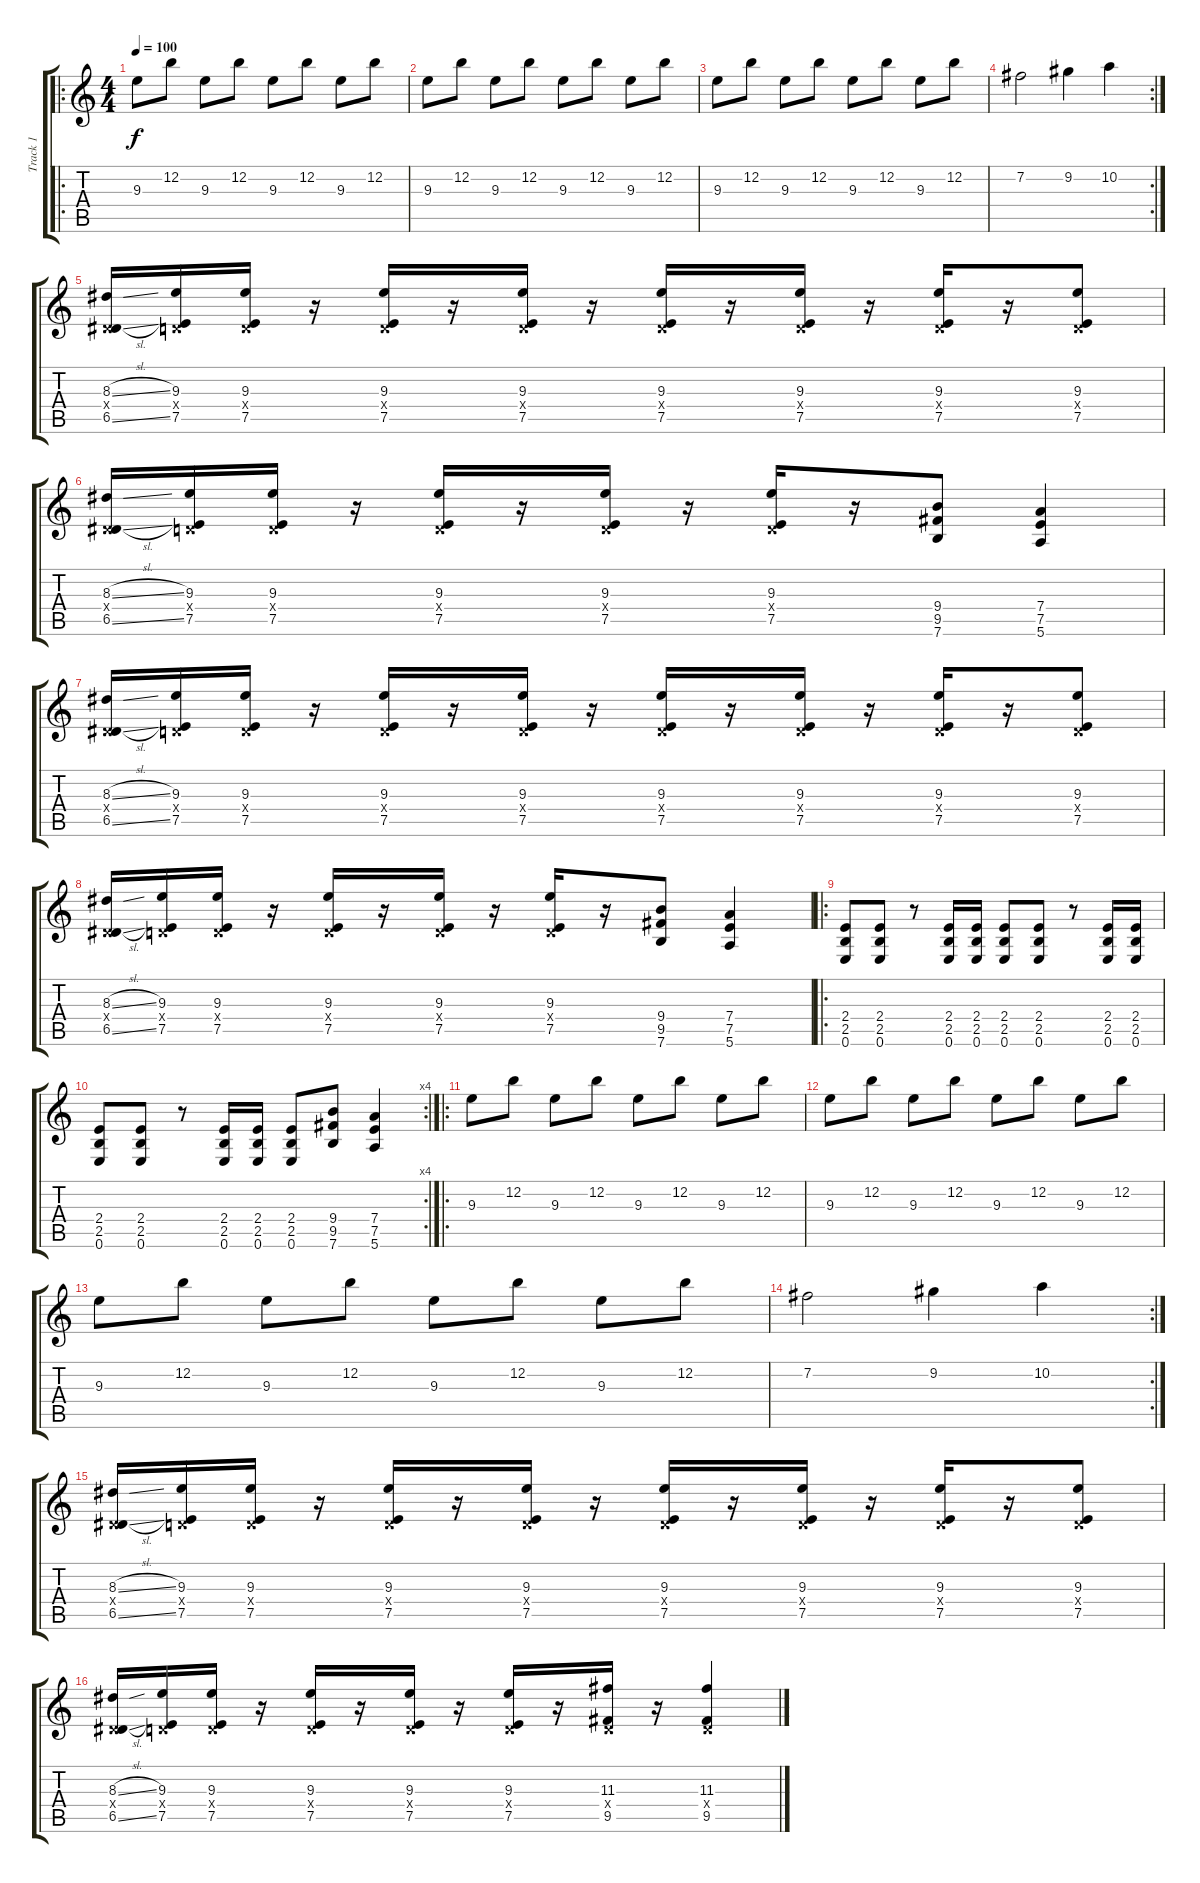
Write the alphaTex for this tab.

\track ("Track 1" "Track 1") {instrument overdrivenguitar}
\staff {score tabs}
\tuning (E4 B3 G3 D3 A2 E2) {hide}
\ro
\ts (4 4)
\tempo 100
\clef g2
\ks c
9.3.8{dy f} 12.2.8 9.3.8 12.2.8 9.3.8 12.2.8 9.3.8 12.2.8 |
9.3.8 12.2.8 9.3.8 12.2.8 9.3.8 12.2.8 9.3.8 12.2.8 |
9.3.8 12.2.8 9.3.8 12.2.8 9.3.8 12.2.8 9.3.8 12.2.8 |
\rc 2
7.2.2 9.2.4 10.2.4 |
(8.3{sl} 0.4{x} 6.5{sl}).16 (9.3 0.4{x} 7.5).16 (9.3 0.4{x} 7.5).16 r.16 (9.3 0.4{x} 7.5).16 r.16 (9.3 0.4{x} 7.5).16 r.16 (9.3 0.4{x} 7.5).16 r.16 (9.3 0.4{x} 7.5).16 r.16 (9.3 0.4{x} 7.5).16 r.16 (9.3 0.4{x} 7.5).8 |
(8.3{sl} 0.4{x} 6.5{sl}).16 (9.3 0.4{x} 7.5).16 (9.3 0.4{x} 7.5).16 r.16 (9.3 0.4{x} 7.5).16 r.16 (9.3 0.4{x} 7.5).16 r.16 (9.3 0.4{x} 7.5).16 r.16 (9.4 9.5 7.6).8 (7.4 7.5 5.6).4 |
(8.3{sl} 0.4{x} 6.5{sl}).16 (9.3 0.4{x} 7.5).16 (9.3 0.4{x} 7.5).16 r.16 (9.3 0.4{x} 7.5).16 r.16 (9.3 0.4{x} 7.5).16 r.16 (9.3 0.4{x} 7.5).16 r.16 (9.3 0.4{x} 7.5).16 r.16 (9.3 0.4{x} 7.5).16 r.16 (9.3 0.4{x} 7.5).8 |
(8.3{sl} 0.4{x} 6.5{sl}).16 (9.3 0.4{x} 7.5).16 (9.3 0.4{x} 7.5).16 r.16 (9.3 0.4{x} 7.5).16 r.16 (9.3 0.4{x} 7.5).16 r.16 (9.3 0.4{x} 7.5).16 r.16 (9.4 9.5 7.6).8 (7.4 7.5 5.6).4 |
\ro
(2.4 2.5 0.6).8 (2.4 2.5 0.6).8 r.8 (2.4 2.5 0.6).16 (2.4 2.5 0.6).16 (2.4 2.5 0.6).8 (2.4 2.5 0.6).8 r.8 (2.4 2.5 0.6).16 (2.4 2.5 0.6).16 |
\rc 4
(2.4 2.5 0.6).8 (2.4 2.5 0.6).8 r.8 (2.4 2.5 0.6).16 (2.4 2.5 0.6).16 (2.4 2.5 0.6).8 (9.4 9.5 7.6).8 (7.4 7.5 5.6).4 |
\ro
9.3.8 12.2.8 9.3.8 12.2.8 9.3.8 12.2.8 9.3.8 12.2.8 |
9.3.8 12.2.8 9.3.8 12.2.8 9.3.8 12.2.8 9.3.8 12.2.8 |
9.3.8 12.2.8 9.3.8 12.2.8 9.3.8 12.2.8 9.3.8 12.2.8 |
\rc 2
7.2.2 9.2.4 10.2.4 |
(8.3{sl} 0.4{x} 6.5{sl}).16 (9.3 0.4{x} 7.5).16 (9.3 0.4{x} 7.5).16 r.16 (9.3 0.4{x} 7.5).16 r.16 (9.3 0.4{x} 7.5).16 r.16 (9.3 0.4{x} 7.5).16 r.16 (9.3 0.4{x} 7.5).16 r.16 (9.3 0.4{x} 7.5).16 r.16 (9.3 0.4{x} 7.5).8 |
(8.3{sl} 0.4{x} 6.5{sl}).16 (9.3 0.4{x} 7.5).16 (9.3 0.4{x} 7.5).16 r.16 (9.3 0.4{x} 7.5).16 r.16 (9.3 0.4{x} 7.5).16 r.16 (9.3 0.4{x} 7.5).16 r.16 (11.3 0.4{x} 9.5).16 r.16 (11.3 0.4{x} 9.5).4
